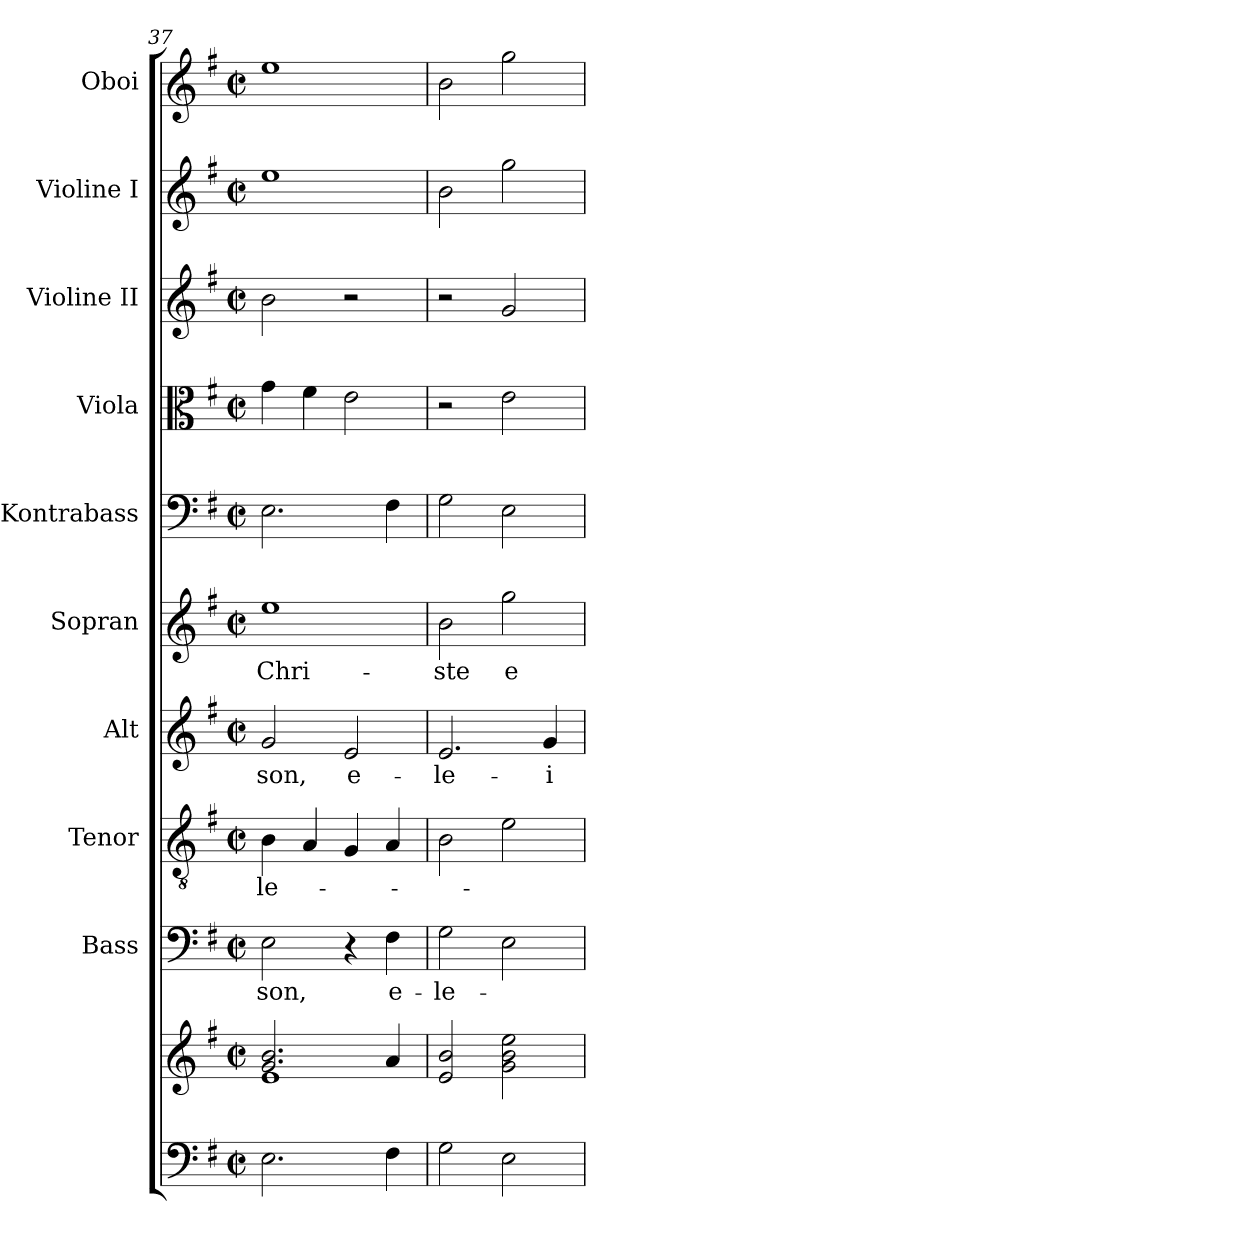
**kern	**kern	**kern	**text	**kern	**text	**kern	**text	**kern	**text	**kern	**kern	**kern	**kern	**kern
*part10	*part10	*part9	*part9	*part8	*part8	*part7	*part7	*part6	*part6	*part5	*part4	*part3	*part2	*part1
*staff11	*staff10	*staff9	*staff9	*staff8	*staff8	*staff7	*staff7	*staff6	*staff6	*staff5	*staff4	*staff3	*staff2	*staff1
*	*	*I"Bass	*	*I"Tenor	*	*I"Alt	*	*I"Sopran	*	*I"Kontrabass	*I"Viola	*I"Violine II	*I"Violine I	*I"Oboi
*	*	*I'B.	*	*I'T.	*	*I'A.	*	*I'S.	*	*I'Kb.	*I'Vla.	*I'Vl. II	*I'Vl. I	*I'Ob.
*clefF4	*clefG2	*clefF4	*	*clefGv2	*	*clefG2	*	*clefG2	*	*clefF4	*clefC3	*clefG2	*clefG2	*clefG2
*	*	*	*	*	*	*	*	*	*	*ITrd7c12	*	*	*	*
*k[f#]	*k[f#]	*k[f#]	*	*k[f#]	*	*k[f#]	*	*k[f#]	*	*k[f#]	*k[f#]	*k[f#]	*k[f#]	*k[f#]
*G:	*G:	*G:	*	*G:	*	*G:	*	*G:	*	*G:	*G:	*G:	*G:	*G:
*M2/2	*M2/2	*M2/2	*	*M2/2	*	*M2/2	*	*M2/2	*	*M2/2	*M2/2	*M2/2	*M2/2	*M2/2
*met(c|)	*met(c|)	*met(c|)	*	*met(c|)	*	*met(c|)	*	*met(c|)	*	*met(c|)	*met(c|)	*met(c|)	*met(c|)	*met(c|)
=37	=37	=37	=37	=37	=37	=37	=37	=37	=37	=37	=37	=37	=37	=37
*	*^	*	*	*	*	*	*	*	*	*	*	*	*	*
!	!	!	!	!LO:LY:b	!	!LO:LY:b	!	!LO:LY:b	!	!LO:LY:b	!	!	!	!	!
2.E\	2.g/ 2.b/	1e	2E\	-son,	4B\	-le-	2g/	-son,	1ee	Chri-	2.EE\	4g\	2b\	1ee	1ee
.	.	.	.	.	4A/	.	.	.	.	.	.	4f#\	.	.	.
!	!	!	!	!	!	!	!	!LO:LY:b	!	!	!	!	!	!	!
.	.	.	4r	.	4G/	.	2e/	e-	.	.	.	2e\	2r	.	.
!	!	!	!	!LO:LY:b	!	!	!	!	!	!	!	!	!	!	!
4F#\	4a/	.	4F#\	e-	4A/	.	.	.	.	.	4FF#\	.	.	.	.
*	*v	*v	*	*	*	*	*	*	*	*	*	*	*	*	*
=38	=38	=38	=38	=38	=38	=38	=38	=38	=38	=38	=38	=38	=38	=38
!	!	!	!LO:LY:b	!	!	!	!LO:LY:b	!	!LO:LY:b	!	!	!	!	!
2G\	2e/ 2b/	2G\	-le-	2B\	.	2.e/	-le-	2b\	-ste	2GG\	2r	2r	2b\	2b\
!	!	!	!	!	!	!	!	!	!LO:LY:b	!	!	!	!	!
2E\	2g\ 2b\ 2ee\	2E\	.	2e\	.	.	.	2gg\	e-	2EE\	2e\	2g/	2gg\	2gg\
!	!	!	!	!	!	!	!LO:LY:b	!	!	!	!	!	!	!
.	.	.	.	.	.	4g/	-i-	.	.	.	.	.	.	.
=	=	=	=	=	=	=	=	=	=	=	=	=	=	=
*-	*-	*-	*-	*-	*-	*-	*-	*-	*-	*-	*-	*-	*-	*-
